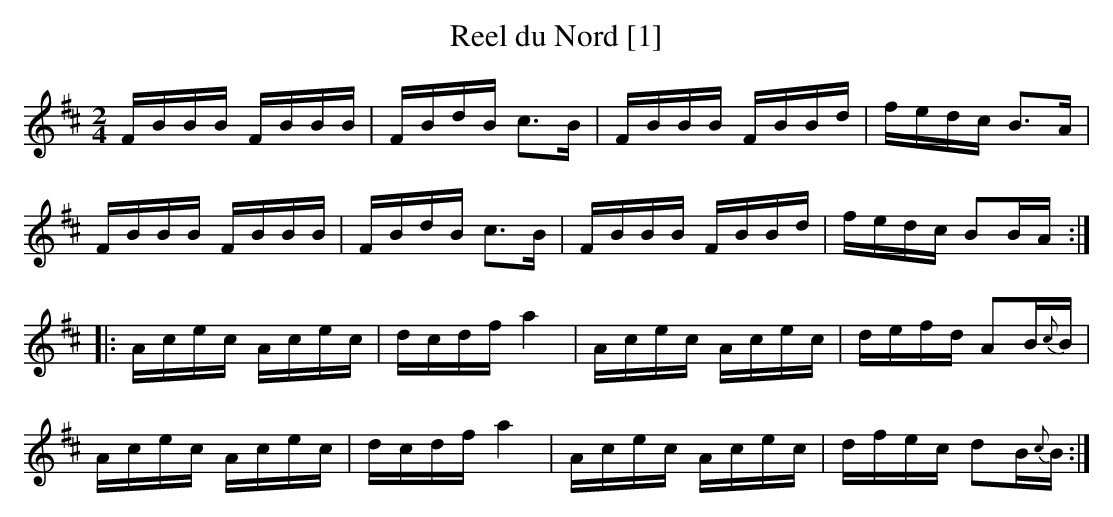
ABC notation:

X:1
T:Reel du Nord [1]
M:2/4
L:1/8
K:Bmin
F/B/B/B/ F/B/B/B/|F/B/d/B/ c>B|F/B/B/B/ F/B/B/d/|f/e/d/c/ B>A|
F/B/B/B/ F/B/B/B/|F/B/d/B/ c>B|F/B/B/B/ F/B/B/d/|f/e/d/c/ BB/A/:|
|:A/c/e/c/ A/c/e/c/|d/c/d/f/ a2|A/c/e/c/ A/c/e/c/|d/e/f/d/ AB/{c}B/|
A/c/e/c/ A/c/e/c/|d/c/d/f/ a2|A/c/e/c/ A/c/e/c/|d/f/e/c/ dB/{c}B/:|
